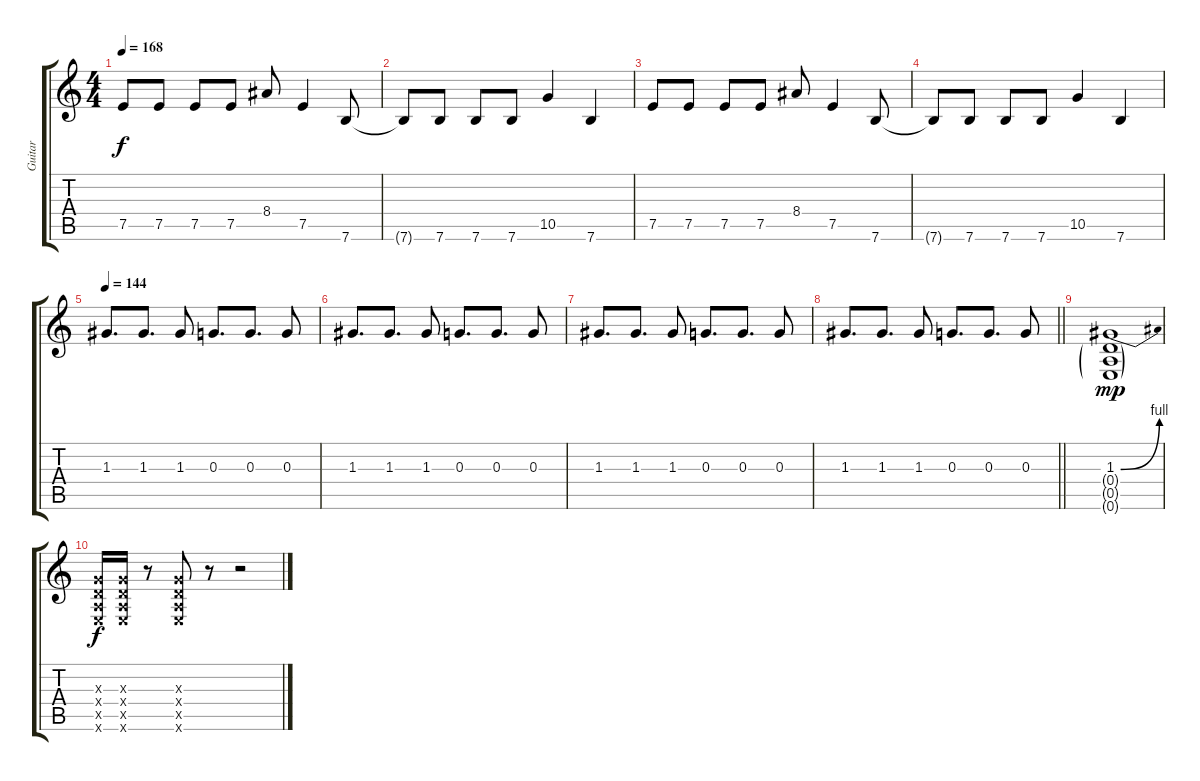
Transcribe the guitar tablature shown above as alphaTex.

\track ("Guitar" "Guitar") {instrument overdrivenguitar}
\staff {score tabs}
\tuning (E4 B3 G3 D3 A2 E2) {hide}
\ts (4 4)
\tempo 168
\clef g2
\ks c
7.5.8{dy f} 7.5.8 7.5.8 7.5.8 8.4.8 7.5.4 7.6.8 |
7.6{t}.8 7.6.8 7.6.8 7.6.8 10.5.4 7.6.4 |
7.5.8 7.5.8 7.5.8 7.5.8 8.4.8 7.5.4 7.6.8 |
7.6{t}.8 7.6.8 7.6.8 7.6.8 10.5.4 7.6.4 |
\tempo 144
1.3.8{d} 1.3.8{d} 1.3.8 0.3.8{d} 0.3.8{d} 0.3.8 |
1.3.8{d} 1.3.8{d} 1.3.8 0.3.8{d} 0.3.8{d} 0.3.8 |
1.3.8{d} 1.3.8{d} 1.3.8 0.3.8{d} 0.3.8{d} 0.3.8 |
\barLineRight lightlight
1.3.8{d} 1.3.8{d} 1.3.8 0.3.8{d} 0.3.8{d} 0.3.8 |
(1.3{be (bend 0 0 60 4)} 0.4{g} 0.5{g} 0.6{g}).1{dy mp} |
(0.3{x} 0.4{x} 0.5{x} 0.6{x}).16{dy f} (0.3{x} 0.4{x} 0.5{x} 0.6{x}).16 r.8 (0.3{x} 0.4{x} 0.5{x} 0.6{x}).8 r.8 r.2
